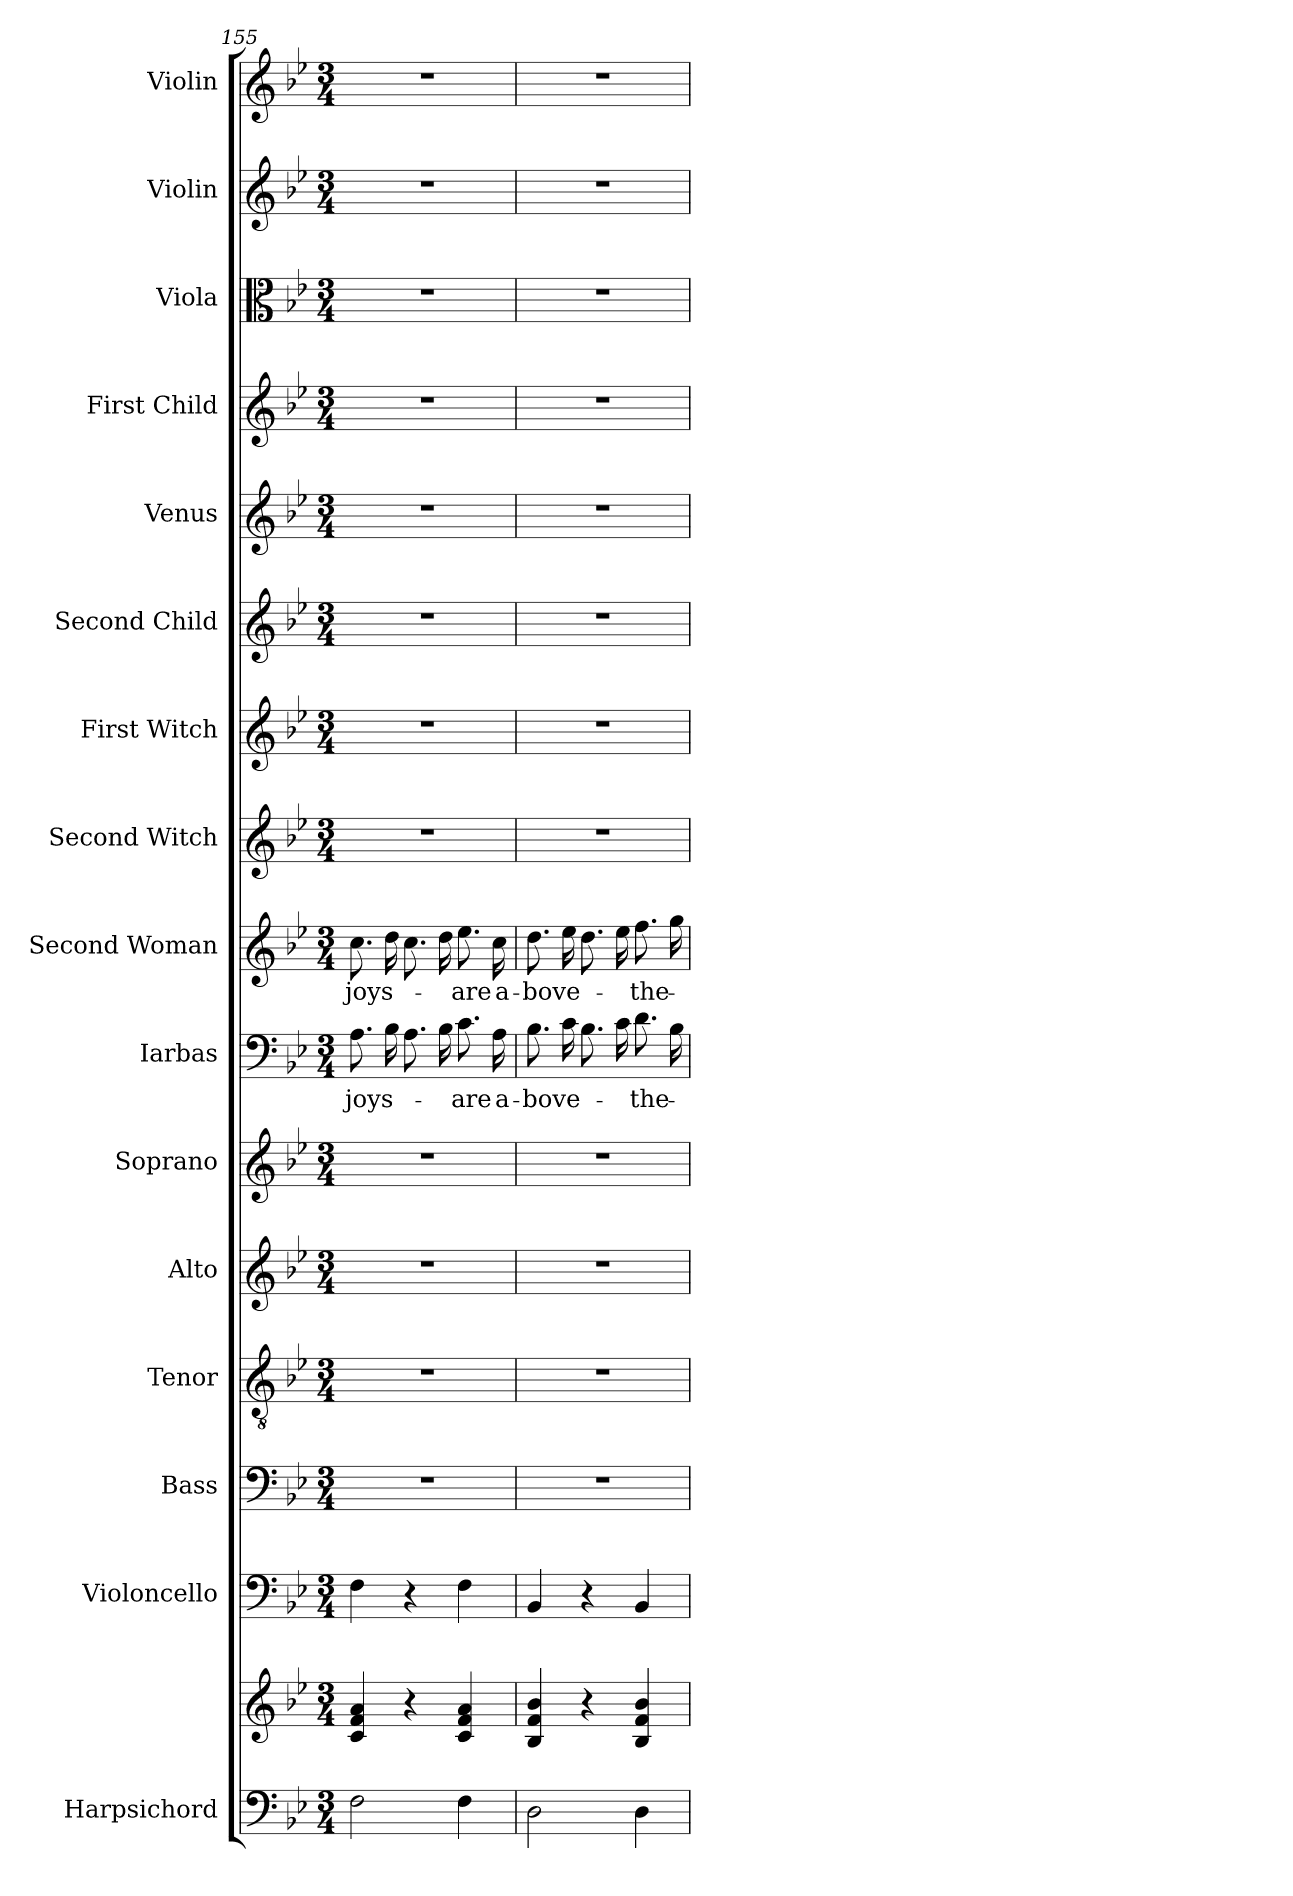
**kern	**kern	**kern	**kern	**kern	**kern	**kern	**kern	**text	**kern	**text	**kern	**kern	**kern	**kern	**kern	**kern	**kern	**kern
*part16	*part16	*part15	*part14	*part13	*part12	*part11	*part10	*part10	*part9	*part9	*part8	*part7	*part6	*part5	*part4	*part3	*part2	*part1
*staff17	*staff16	*staff15	*staff14	*staff13	*staff12	*staff11	*staff10	*staff10	*staff9	*staff9	*staff8	*staff7	*staff6	*staff5	*staff4	*staff3	*staff2	*staff1
*I"Harpsichord	*	*I"Violoncello	*I"Bass	*I"Tenor	*I"Alto	*I"Soprano	*I"Iarbas	*	*I"Second Woman	*	*I"Second Witch	*I"First Witch	*I"Second Child	*I"Venus	*I"First Child	*I"Viola	*I"Violin	*I"Violin
*I'Hch.	*	*I'Vc.	*I'B.	*I'T.	*I'A.	*I'S.	*I'I.	*	*I'2W	*	*I'W2.	*I'W1	*I'C2.	*I'V.	*I'C1	*I'Vla.	*I'Vln.	*I'Vln.
*clefF4	*clefG2	*clefF4	*clefF4	*clefGv2	*clefG2	*clefG2	*clefF4	*	*clefG2	*	*clefG2	*clefG2	*clefG2	*clefG2	*clefG2	*clefC3	*clefG2	*clefG2
*k[b-e-]	*k[b-e-]	*k[b-e-]	*k[b-e-]	*k[b-e-]	*k[b-e-]	*k[b-e-]	*k[b-e-]	*	*k[b-e-]	*	*k[b-e-]	*k[b-e-]	*k[b-e-]	*k[b-e-]	*k[b-e-]	*k[b-e-]	*k[b-e-]	*k[b-e-]
*M3/4	*M3/4	*M3/4	*M3/4	*M3/4	*M3/4	*M3/4	*M3/4	*	*M3/4	*	*M3/4	*M3/4	*M3/4	*M3/4	*M3/4	*M3/4	*M3/4	*M3/4
=155	=155	=155	=155	=155	=155	=155	=155	=155	=155	=155	=155	=155	=155	=155	=155	=155	=155	=155
!	!	!	!	!	!	!	!	!LO:LY:b	!	!LO:LY:b	!	!	!	!	!	!	!	!
2F\	4c/ 4f/ 4a/	4F\	2.r	2.r	2.r	2.r	8.A\	joys-	8.cc\	joys-	2.r	2.r	2.r	2.r	2.r	2.r	2.r	2.r
.	.	.	.	.	.	.	16B-\	.	16dd\	.	.	.	.	.	.	.	.	.
.	4r	4r	.	.	.	.	8.A\	.	8.cc\	.	.	.	.	.	.	.	.	.
.	.	.	.	.	.	.	16B-\	.	16dd\	.	.	.	.	.	.	.	.	.
!	!	!	!	!	!	!	!	!LO:LY:b	!	!LO:LY:b	!	!	!	!	!	!	!	!
4F\	4c/ 4f/ 4a/	4F\	.	.	.	.	8.c\	-are	8.ee-\	-are	.	.	.	.	.	.	.	.
!	!	!	!	!	!	!	!	!LO:LY:b	!	!LO:LY:b	!	!	!	!	!	!	!	!
.	.	.	.	.	.	.	16A\	a-	16cc\	a-	.	.	.	.	.	.	.	.
=156	=156	=156	=156	=156	=156	=156	=156	=156	=156	=156	=156	=156	=156	=156	=156	=156	=156	=156
!	!	!	!	!	!	!	!	!LO:LY:b	!	!LO:LY:b	!	!	!	!	!	!	!	!
2D\	4B-/ 4f/ 4b-/	4BB-/	2.r	2.r	2.r	2.r	8.B-\	-bove-	8.dd\	-bove-	2.r	2.r	2.r	2.r	2.r	2.r	2.r	2.r
.	.	.	.	.	.	.	16c\	.	16ee-\	.	.	.	.	.	.	.	.	.
.	4r	4r	.	.	.	.	8.B-\	.	8.dd\	.	.	.	.	.	.	.	.	.
.	.	.	.	.	.	.	16c\	.	16ee-\	.	.	.	.	.	.	.	.	.
!	!	!	!	!	!	!	!	!LO:LY:b	!	!LO:LY:b	!	!	!	!	!	!	!	!
4D\	4B-/ 4f/ 4b-/	4BB-/	.	.	.	.	8.d\	-the-	8.ff\	-the-	.	.	.	.	.	.	.	.
.	.	.	.	.	.	.	16B-\	.	16gg\	.	.	.	.	.	.	.	.	.
=	=	=	=	=	=	=	=	=	=	=	=	=	=	=	=	=	=	=
*-	*-	*-	*-	*-	*-	*-	*-	*-	*-	*-	*-	*-	*-	*-	*-	*-	*-	*-
